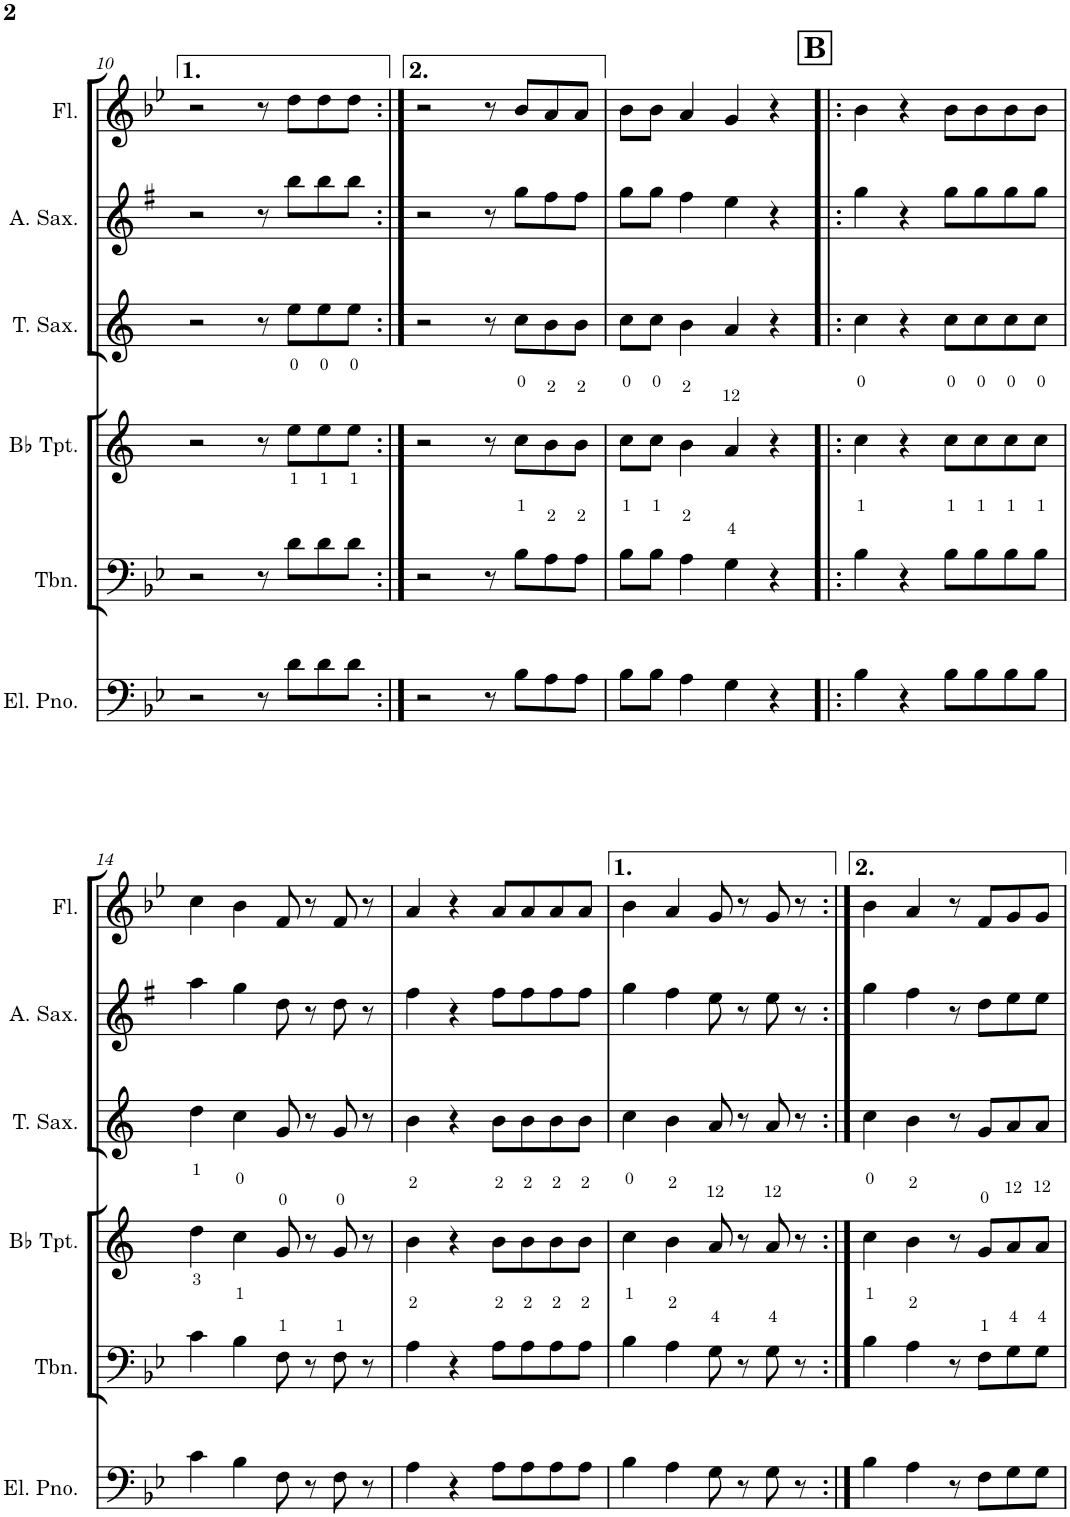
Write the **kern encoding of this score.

**kern	**kern	**kern	**kern	**kern	**kern
*part6	*part5	*part4	*part3	*part2	*part1
*staff6	*staff5	*staff4	*staff3	*staff2	*staff1
*I"Electric Piano	*I"Trombone	*I"Bb Trumpet	*I"Tenor Saxophone	*I"Alto Saxophone	*I"Flute
*I'El. Pno.	*I'Tbn.	*I'Bb Tpt.	*I'T. Sax.	*I'A. Sax.	*I'Fl.
!!LO:PB:g=z
*clefF4	*clefF4	*clefG2	*clefG2	*clefG2	*clefG2
*	*	*Trd1c2	*Trd8c14	*Trd5c9	*
*k[b-e-]	*k[b-e-]	*k[]	*k[]	*k[f#]	*k[b-e-]
*M4/4	*M4/4	*M4/4	*M4/4	*M4/4	*M4/4
=10	=10	=10	=10	=10	=10
2r	2r	2r	2r	2r	2r
8r	8r	8r	8r	8r	8r
8d\L	8d\L	8ee\L	8ee\L	8bb\L	8dd\L
8d\	8d\	8ee\	8ee\	8bb\	8dd\
8d\J	8d\J	8ee\J	8ee\J	8bb\J	8dd\J
=11:|!	=11:|!	=11:|!	=11:|!	=11:|!	=11:|!
2r	2r	2r	2r	2r	2r
8r	8r	8r	8r	8r	8r
8B-\L	8B-\L	8cc\L	8cc\L	8gg\L	8b-/L
8A\	8A\	8b\	8b\	8ff#\	8a/
8A\J	8A\J	8b\J	8b\J	8ff#\J	8a/J
=12	=12	=12	=12	=12	=12
8B-\L	8B-\L	8cc\L	8cc\L	8gg\L	8b-\L
8B-\J	8B-\J	8cc\J	8cc\J	8gg\J	8b-\J
4A\	4A\	4b\	4b\	4ff#\	4a/
4G\	4G\	4a/	4a/	4ee\	4g/
4r	4r	4r	4r	4r	4r
!!LO:REH:place=s1:a:B:cj:fs=14:t=B
=13!|:	=13!|:	=13!|:	=13!|:	=13!|:	=13!|:
4B-\	4B-\	4cc\	4cc\	4gg\	4b-\
4r	4r	4r	4r	4r	4r
8B-\L	8B-\L	8cc\L	8cc\L	8gg\L	8b-\L
8B-\	8B-\	8cc\	8cc\	8gg\	8b-\
8B-\	8B-\	8cc\	8cc\	8gg\	8b-\
8B-\J	8B-\J	8cc\J	8cc\J	8gg\J	8b-\J
!!LO:LB:g=z
=14	=14	=14	=14	=14	=14
4c\	4c\	4dd\	4dd\	4aa\	4cc\
4B-\	4B-\	4cc\	4cc\	4gg\	4b-\
8F\	8F\	8g/	8g/	8dd\	8f/
8r	8r	8r	8r	8r	8r
8F\	8F\	8g/	8g/	8dd\	8f/
8r	8r	8r	8r	8r	8r
=15	=15	=15	=15	=15	=15
4A\	4A\	4b\	4b\	4ff#\	4a/
4r	4r	4r	4r	4r	4r
8A\L	8A\L	8b\L	8b\L	8ff#\L	8a/L
8A\	8A\	8b\	8b\	8ff#\	8a/
8A\	8A\	8b\	8b\	8ff#\	8a/
8A\J	8A\J	8b\J	8b\J	8ff#\J	8a/J
=16	=16	=16	=16	=16	=16
4B-\	4B-\	4cc\	4cc\	4gg\	4b-\
4A\	4A\	4b\	4b\	4ff#\	4a/
8G\	8G\	8a/	8a/	8ee\	8g/
8r	8r	8r	8r	8r	8r
8G\	8G\	8a/	8a/	8ee\	8g/
8r	8r	8r	8r	8r	8r
=17:|!	=17:|!	=17:|!	=17:|!	=17:|!	=17:|!
4B-\	4B-\	4cc\	4cc\	4gg\	4b-\
4A\	4A\	4b\	4b\	4ff#\	4a/
8r	8r	8r	8r	8r	8r
8F\L	8F\L	8g/L	8g/L	8dd\L	8f/L
8G\	8G\	8a/	8a/	8ee\	8g/
8G\J	8G\J	8a/J	8a/J	8ee\J	8g/J
=	=	=	=	=	=
*-	*-	*-	*-	*-	*-
